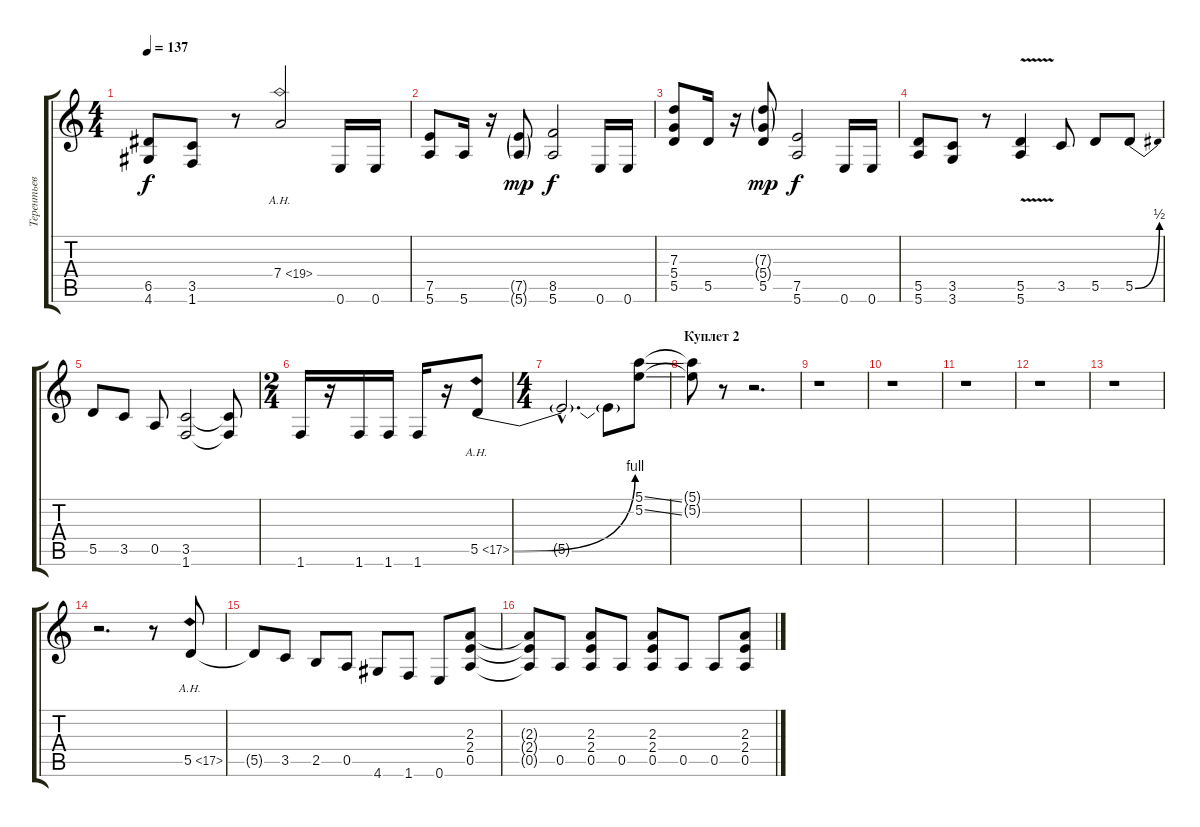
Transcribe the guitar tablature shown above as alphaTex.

\track ("Терентьев" "Терентьев") {instrument overdrivenguitar}
\staff {score tabs}
\tuning (E4 B3 G3 D3 A2 E2) {hide}
\ts (4 4)
\tempo 137
\clef g2
\ks c
(6.5 4.6).8{dy f} (3.5 1.6).8 r.8 7.4{ah 12}.2 0.6.16 0.6.16 |
(7.5 5.6).8 5.6.16 r.16 (7.5{g} 5.6{g}).8{dy mp} (8.5 5.6).2{dy f} 0.6.16 0.6.16 |
(7.3 5.4 5.5).8 5.5.16 r.16 (7.3{g} 5.4{g} 5.5).8{dy mp} (7.5 5.6).2{dy f} 0.6.16 0.6.16 |
(5.5 5.6).8 (3.5 3.6).8 r.8 (5.5{v} 5.6{v}).4 3.5.8 5.5.8 5.5{be (bend 0 0 60 2)}.8 |
5.5.8 3.5.8 0.5.8 (3.5 1.6).2 (3.5{t} 1.6{t}).8 |
\ts (2 4)
1.6.16 r.16 1.6.16 1.6.16 1.6.16 r.16 5.5{be (bend 0 0 60 4) ah 12}.8 |
\ts (4 4)
5.5{hac t}.2{d} 5.5{t}.8 (5.1{ss} 5.2{ss}).8 |
\section ("" "Куплет 2")
(5.1{t} 5.2{t}).8 r.8 r.2{d} |
r.1 |
r.1 |
r.1 |
r.1 |
r.1 |
r.2{d} r.8 5.5{ah 12}.8 |
5.5{t}.8 3.5.8 2.5.8 0.5.8 4.6.8 1.6.8 0.6.8 (2.3 2.4 0.5).8 |
(2.3{t} 2.4{t} 0.5{t}).8 0.5.8 (2.3 2.4 0.5).8 0.5.8 (2.3 2.4 0.5).8 0.5.8 0.5.8 (2.3 2.4 0.5).8
